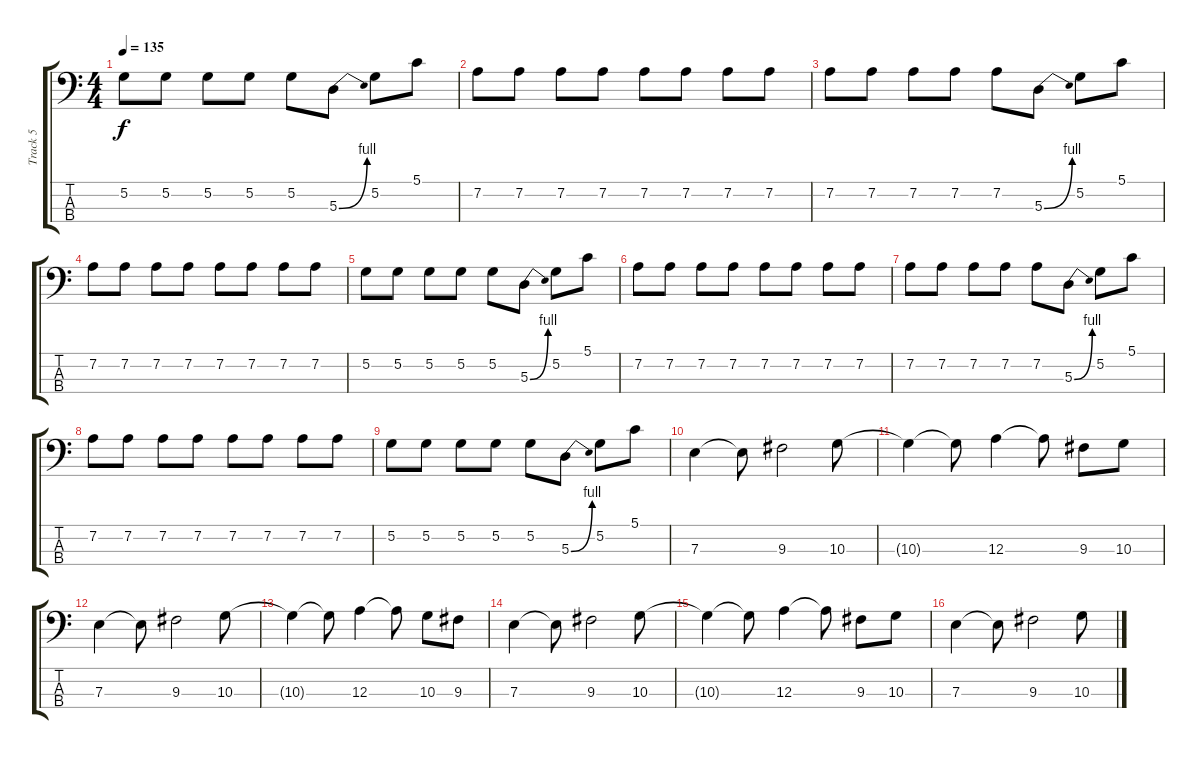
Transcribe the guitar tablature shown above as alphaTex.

\track ("Track 5" "Track 5") {instrument electricbassfinger}
\staff {score tabs}
\tuning (G2 D2 A1 E1) {hide}
\ts (4 4)
\tempo 135
\clef f4
\ks c
5.2.8{dy f} 5.2.8 5.2.8 5.2.8 5.2.8 5.3{be (bend 0 0 60 4)}.8 5.2.8 5.1.8 |
7.2.8 7.2.8 7.2.8 7.2.8 7.2.8 7.2.8 7.2.8 7.2.8 |
7.2.8 7.2.8 7.2.8 7.2.8 7.2.8 5.3{be (bend 0 0 60 4)}.8 5.2.8 5.1.8 |
7.2.8 7.2.8 7.2.8 7.2.8 7.2.8 7.2.8 7.2.8 7.2.8 |
5.2.8 5.2.8 5.2.8 5.2.8 5.2.8 5.3{be (bend 0 0 60 4)}.8 5.2.8 5.1.8 |
7.2.8 7.2.8 7.2.8 7.2.8 7.2.8 7.2.8 7.2.8 7.2.8 |
7.2.8 7.2.8 7.2.8 7.2.8 7.2.8 5.3{be (bend 0 0 60 4)}.8 5.2.8 5.1.8 |
7.2.8 7.2.8 7.2.8 7.2.8 7.2.8 7.2.8 7.2.8 7.2.8 |
5.2.8 5.2.8 5.2.8 5.2.8 5.2.8 5.3{be (bend 0 0 60 4)}.8 5.2.8 5.1.8 |
7.3.4 7.3{t}.8 9.3.2 10.3.8 |
10.3{t}.4 10.3{t}.8 12.3.4 12.3{t}.8 9.3.8 10.3.8 |
7.3.4 7.3{t}.8 9.3.2 10.3.8 |
10.3{t}.4 10.3{t}.8 12.3.4 12.3{t}.8 10.3.8 9.3.8 |
7.3.4 7.3{t}.8 9.3.2 10.3.8 |
10.3{t}.4 10.3{t}.8 12.3.4 12.3{t}.8 9.3.8 10.3.8 |
7.3.4 7.3{t}.8 9.3.2 10.3.8
